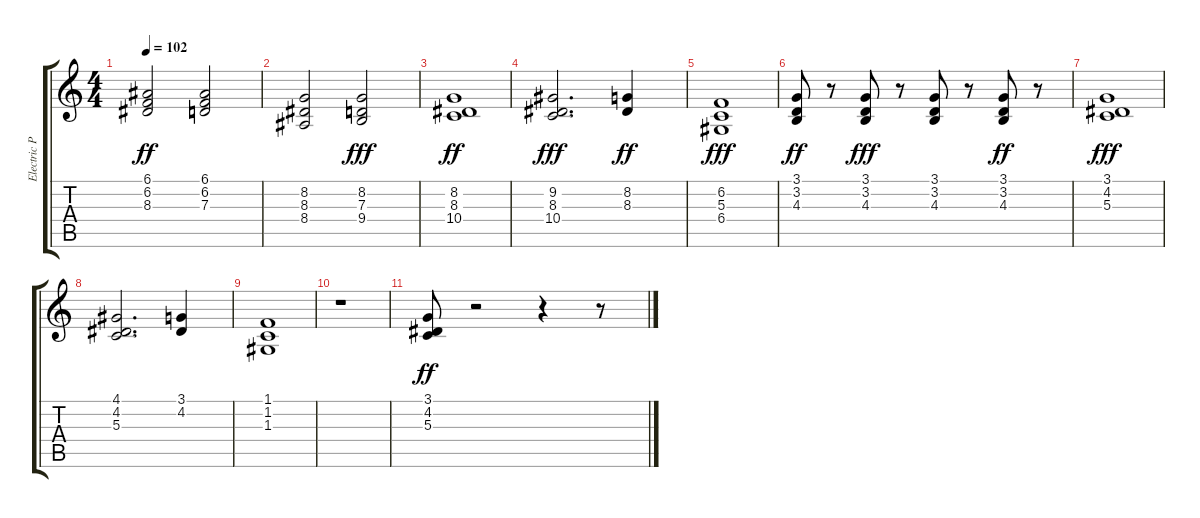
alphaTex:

\track ("Electric Piano" "Electric P") {instrument electricpiano2}
\staff {score tabs}
\tuning (E4 B3 G3 D3 A2 E2) {hide}
\ts (4 4)
\tempo 102
\clef g2
\ks c
(6.1 6.2 8.3).2{dy ff} (6.1 6.2 7.3).2 |
(8.2 8.3 8.4).2 (8.2 7.3 9.4).2{dy fff} |
(8.2 8.3 10.4).1{dy ff} |
(9.2 8.3 10.4).2{d dy fff} (8.2 8.3).4{dy ff} |
(6.2 5.3 6.4).1{dy fff} |
(3.1 3.2 4.3).8{dy ff} r.8 (3.1 3.2 4.3).8{dy fff} r.8 (3.1 3.2 4.3).8 r.8 (3.1 3.2 4.3).8{dy ff} r.8 |
(3.1 4.2 5.3).1{dy fff} |
(4.1 4.2 5.3).2{d} (3.1 4.2).4 |
(1.1 1.2 1.3).1 |
r.1 |
(3.1 4.2 5.3).8{dy ff} r.2 r.4 r.8
